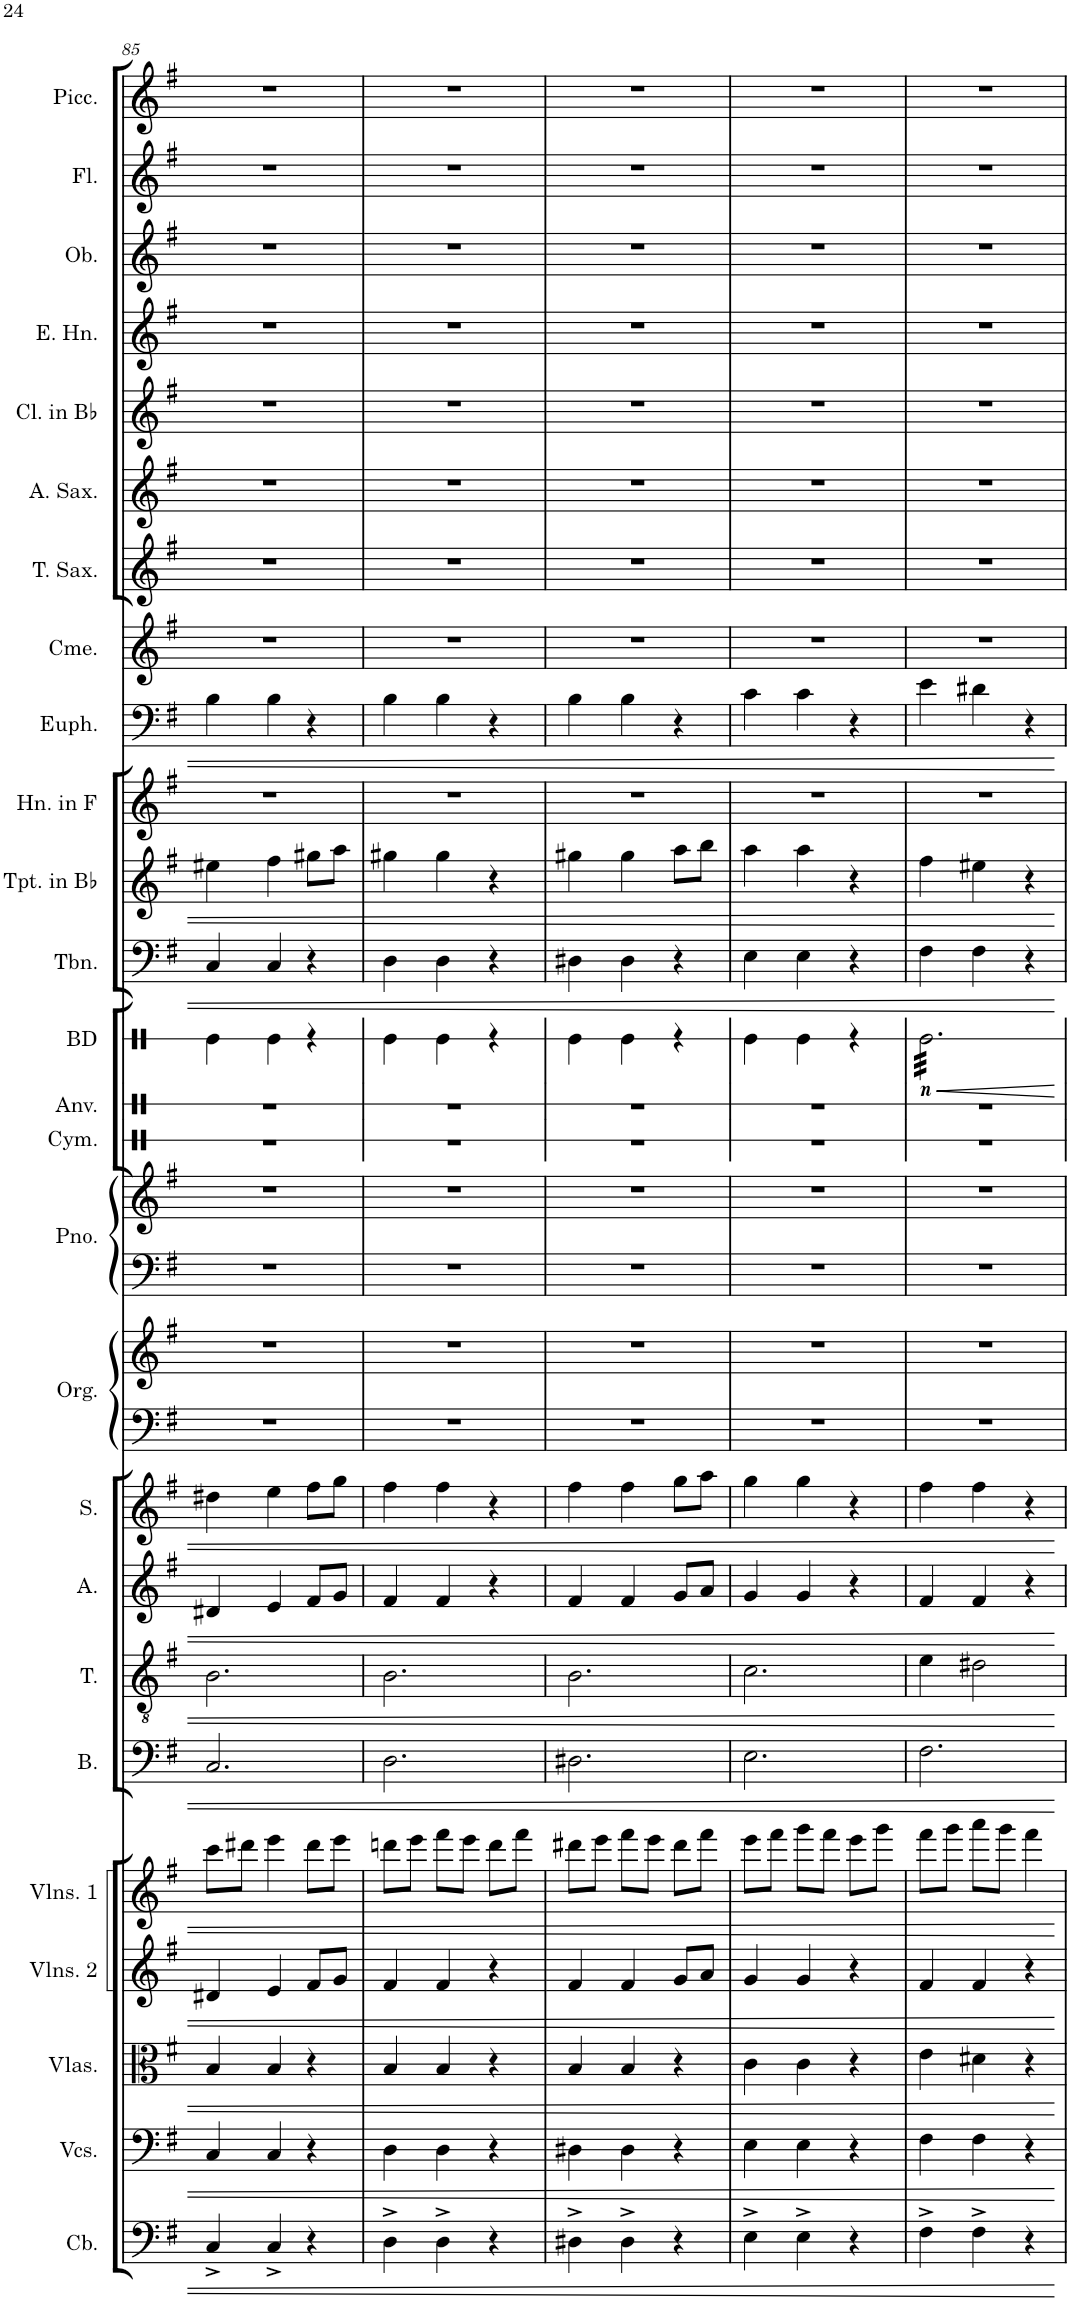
**kern	**kern	**kern	**kern	**kern	**kern	**kern	**kern	**kern	**kern	**kern	**kern	**kern	**kern	**dynam	**kern	**kern	**kern	**kern	**kern	**kern	**kern	**kern	**kern	**kern	**kern	**kern
*part24	*part23	*part22	*part21	*part20	*part19	*part18	*part17	*part16	*part15	*part15	*part14	*part14	*part13	*part13	*part12	*part11	*part10	*part9	*part8	*part7	*part6	*part5	*part4	*part3	*part2	*part1
*staff26	*staff25	*staff24	*staff23	*staff22	*staff21	*staff20	*staff19	*staff18	*staff17	*staff16	*staff15	*staff14	*staff13	*staff13	*staff12	*staff11	*staff10	*staff9	*staff8	*staff7	*staff6	*staff5	*staff4	*staff3	*staff2	*staff1
*I"Contrabass	*I"Violoncellos	*I"Violas	*I"Violins 2	*I"Violins 1	*I"Bass	*I"Tenor	*I"Alto	*I"Soprano	*I"Organ	*	*I"Piano	*	*I"Bass Drum	*	*I"Trombone	*I"Trumpet in Bb	*I"Horn in F	*I"Euphonium	*I"Chimes	*I"Tenor Saxophone	*I"Alto Saxophone	*I"Clarinet in Bb	*I"English Horn	*I"Oboe	*I"Flute	*I"Piccolo
*I'Cb.	*I'Vcs.	*I'Vlas.	*I'Vlns. 2	*I'Vlns. 1	*I'B.	*I'T.	*I'A.	*I'S.	*I'Org.	*	*I'Pno.	*	*I'BD	*	*I'Tbn.	*I'Tpt. in Bb	*I'Hn. in F	*I'Euph.	*I'Cme.	*I'T. Sax.	*I'A. Sax.	*I'Cl. in Bb	*I'E. Hn.	*I'Ob.	*I'Fl.	*I'Picc.
!!LO:PB:g=z
*clefF4	*clefF4	*clefC3	*clefG2	*clefG2	*clefF4	*clefGv2	*clefG2	*clefG2	*clefF4	*clefG2	*clefF4	*clefG2	*clefX	*	*clefF4	*clefG2	*clefG2	*clefF4	*clefG2	*clefG2	*clefG2	*clefG2	*clefG2	*clefG2	*clefG2	*clefG2
*Trd7c12	*	*	*	*	*	*	*	*	*	*	*	*	*	*	*	*Trd1c2	*Trd4c7	*	*	*Trd8c14	*Trd5c9	*Trd1c2	*Trd4c7	*	*	*Trd-7c-12
*k[f#]	*k[f#]	*k[f#]	*k[f#]	*k[f#]	*k[f#]	*k[f#]	*k[f#]	*k[f#]	*k[f#]	*k[f#]	*k[f#]	*k[f#]	*k[]	*	*k[f#]	*k[f#]	*k[f#]	*k[f#]	*k[f#]	*k[f#]	*k[f#]	*k[f#]	*k[f#]	*k[f#]	*k[f#]	*k[f#]
*M3/4	*M3/4	*M3/4	*M3/4	*M3/4	*M3/4	*M3/4	*M3/4	*M3/4	*M3/4	*M3/4	*M3/4	*M3/4	*M3/4	*	*M3/4	*M3/4	*M3/4	*M3/4	*M3/4	*M3/4	*M3/4	*M3/4	*M3/4	*M3/4	*M3/4	*M3/4
=85	=85	=85	=85	=85	=85	=85	=85	=85	=85	=85	=85	=85	=85	=85	=85	=85	=85	=85	=85	=85	=85	=85	=85	=85	=85	=85
4C^/	4C/	4B/	4d#X/	8ccc\L	2.C/	2.B\	4d#X/	4dd#X\	2.r	2.r	2.r	2.r	4Re\	.	4C/	4ee#X\	2.r	4B\	2.r	2.r	2.r	2.r	2.r	2.r	2.r	2.r
.	.	.	.	8ddd#X\J	.	.	.	.	.	.	.	.	.	.	.	.	.	.	.	.	.	.	.	.	.	.
4C^/	4C/	4B/	4e/	4eee\	.	.	4e/	4ee\	.	.	.	.	4Re\	.	4C/	4ff#\	.	4B\	.	.	.	.	.	.	.	.
4r	4r	4r	8f#/L	8ddd#\L	.	.	8f#/L	8ff#\L	.	.	.	.	4r	.	4r	8gg#X\L	.	4r	.	.	.	.	.	.	.	.
.	.	.	8g/J	8eee\J	.	.	8g/J	8gg\J	.	.	.	.	.	.	.	8aa\J	.	.	.	.	.	.	.	.	.	.
=86	=86	=86	=86	=86	=86	=86	=86	=86	=86	=86	=86	=86	=86	=86	=86	=86	=86	=86	=86	=86	=86	=86	=86	=86	=86	=86
4D^\	4D\	4B/	4f#/	8dddn\L	2.D\	2.B\	4f#/	4ff#\	2.r	2.r	2.r	2.r	4Re\	.	4D\	4gg#X\	2.r	4B\	2.r	2.r	2.r	2.r	2.r	2.r	2.r	2.r
.	.	.	.	8eee\J	.	.	.	.	.	.	.	.	.	.	.	.	.	.	.	.	.	.	.	.	.	.
4D^\	4D\	4B/	4f#/	8fff#\L	.	.	4f#/	4ff#\	.	.	.	.	4Re\	.	4D\	4gg#\	.	4B\	.	.	.	.	.	.	.	.
.	.	.	.	8eee\J	.	.	.	.	.	.	.	.	.	.	.	.	.	.	.	.	.	.	.	.	.	.
4r	4r	4r	4r	8ddd\L	.	.	4r	4r	.	.	.	.	4r	.	4r	4r	.	4r	.	.	.	.	.	.	.	.
.	.	.	.	8fff#\J	.	.	.	.	.	.	.	.	.	.	.	.	.	.	.	.	.	.	.	.	.	.
=87	=87	=87	=87	=87	=87	=87	=87	=87	=87	=87	=87	=87	=87	=87	=87	=87	=87	=87	=87	=87	=87	=87	=87	=87	=87	=87
4D#X^\	4D#X\	4B/	4f#/	8ddd#X\L	2.D#X\	2.B\	4f#/	4ff#\	2.r	2.r	2.r	2.r	4Re\	.	4D#X\	4gg#X\	2.r	4B\	2.r	2.r	2.r	2.r	2.r	2.r	2.r	2.r
.	.	.	.	8eee\J	.	.	.	.	.	.	.	.	.	.	.	.	.	.	.	.	.	.	.	.	.	.
4D#^\	4D#\	4B/	4f#/	8fff#\L	.	.	4f#/	4ff#\	.	.	.	.	4Re\	.	4D#\	4gg#\	.	4B\	.	.	.	.	.	.	.	.
.	.	.	.	8eee\J	.	.	.	.	.	.	.	.	.	.	.	.	.	.	.	.	.	.	.	.	.	.
4r	4r	4r	8g/L	8ddd#\L	.	.	8g/L	8gg\L	.	.	.	.	4r	.	4r	8aa\L	.	4r	.	.	.	.	.	.	.	.
.	.	.	8a/J	8fff#\J	.	.	8a/J	8aa\J	.	.	.	.	.	.	.	8bb\J	.	.	.	.	.	.	.	.	.	.
=88	=88	=88	=88	=88	=88	=88	=88	=88	=88	=88	=88	=88	=88	=88	=88	=88	=88	=88	=88	=88	=88	=88	=88	=88	=88	=88
4E^\	4E\	4c\	4g/	8eee\L	2.E\	2.c\	4g/	4gg\	2.r	2.r	2.r	2.r	4Re\	.	4E\	4aa\	2.r	4c\	2.r	2.r	2.r	2.r	2.r	2.r	2.r	2.r
.	.	.	.	8fff#\J	.	.	.	.	.	.	.	.	.	.	.	.	.	.	.	.	.	.	.	.	.	.
4E^\	4E\	4c\	4g/	8ggg\L	.	.	4g/	4gg\	.	.	.	.	4Re\	.	4E\	4aa\	.	4c\	.	.	.	.	.	.	.	.
.	.	.	.	8fff#\J	.	.	.	.	.	.	.	.	.	.	.	.	.	.	.	.	.	.	.	.	.	.
4r	4r	4r	4r	8eee\L	.	.	4r	4r	.	.	.	.	4r	.	4r	4r	.	4r	.	.	.	.	.	.	.	.
.	.	.	.	8ggg\J	.	.	.	.	.	.	.	.	.	.	.	.	.	.	.	.	.	.	.	.	.	.
=89	=89	=89	=89	=89	=89	=89	=89	=89	=89	=89	=89	=89	=89	=89	=89	=89	=89	=89	=89	=89	=89	=89	=89	=89	=89	=89
!	!	!	!	!	!	!	!	!	!	!	!	!	!	!LO:HP:b	!	!	!	!	!	!	!	!	!	!	!	!
!	!	!	!	!	!	!	!	!	!	!	!	!	!	!LO:DY:n=1:b	!	!	!	!	!	!	!	!	!	!	!	!
*	*	*	*	*	*	*	*	*	*	*	*	*	*tremolo	*	*	*	*	*	*	*	*	*	*	*	*	*
4F#^\	4F#\	4e\	4f#/	8fff#\L	2.F#\	4e\	4f#/	4ff#\	2.r	2.r	2.r	2.r	32Re\LLL	< other-dynamics	4F#\	4ff#\	2.r	4e\	2.r	2.r	2.r	2.r	2.r	2.r	2.r	2.r
.	.	.	.	.	.	.	.	.	.	.	.	.	32Re\	.	.	.	.	.	.	.	.	.	.	.	.	.
.	.	.	.	.	.	.	.	.	.	.	.	.	32Re\	.	.	.	.	.	.	.	.	.	.	.	.	.
.	.	.	.	.	.	.	.	.	.	.	.	.	32Re\	.	.	.	.	.	.	.	.	.	.	.	.	.
.	.	.	.	8ggg\J	.	.	.	.	.	.	.	.	32Re\	.	.	.	.	.	.	.	.	.	.	.	.	.
.	.	.	.	.	.	.	.	.	.	.	.	.	32Re\	.	.	.	.	.	.	.	.	.	.	.	.	.
.	.	.	.	.	.	.	.	.	.	.	.	.	32Re\	.	.	.	.	.	.	.	.	.	.	.	.	.
.	.	.	.	.	.	.	.	.	.	.	.	.	32Re\	.	.	.	.	.	.	.	.	.	.	.	.	.
4F#^\	4F#\	4d#X\	4f#/	8aaa\L	.	2d#X\	4f#/	4ff#\	.	.	.	.	32Re\	.	4F#\	4ee#X\	.	4d#X\	.	.	.	.	.	.	.	.
.	.	.	.	.	.	.	.	.	.	.	.	.	32Re\	.	.	.	.	.	.	.	.	.	.	.	.	.
.	.	.	.	.	.	.	.	.	.	.	.	.	32Re\	.	.	.	.	.	.	.	.	.	.	.	.	.
.	.	.	.	.	.	.	.	.	.	.	.	.	32Re\	.	.	.	.	.	.	.	.	.	.	.	.	.
.	.	.	.	8ggg\J	.	.	.	.	.	.	.	.	32Re\	.	.	.	.	.	.	.	.	.	.	.	.	.
.	.	.	.	.	.	.	.	.	.	.	.	.	32Re\	.	.	.	.	.	.	.	.	.	.	.	.	.
.	.	.	.	.	.	.	.	.	.	.	.	.	32Re\	.	.	.	.	.	.	.	.	.	.	.	.	.
.	.	.	.	.	.	.	.	.	.	.	.	.	32Re\	.	.	.	.	.	.	.	.	.	.	.	.	.
4r	4r	4r	4r	4fff#\	.	.	4r	4r	.	.	.	.	32Re\	.	4r	4r	.	4r	.	.	.	.	.	.	.	.
.	.	.	.	.	.	.	.	.	.	.	.	.	32Re\	.	.	.	.	.	.	.	.	.	.	.	.	.
.	.	.	.	.	.	.	.	.	.	.	.	.	32Re\	.	.	.	.	.	.	.	.	.	.	.	.	.
.	.	.	.	.	.	.	.	.	.	.	.	.	32Re\	.	.	.	.	.	.	.	.	.	.	.	.	.
.	.	.	.	.	.	.	.	.	.	.	.	.	32Re\	.	.	.	.	.	.	.	.	.	.	.	.	.
.	.	.	.	.	.	.	.	.	.	.	.	.	32Re\	.	.	.	.	.	.	.	.	.	.	.	.	.
.	.	.	.	.	.	.	.	.	.	.	.	.	32Re\	.	.	.	.	.	.	.	.	.	.	.	.	.
.	.	.	.	.	.	.	.	.	.	.	.	.	32Re\JJJ	.	.	.	.	.	.	.	.	.	.	.	.	.
*	*	*	*	*	*	*	*	*	*	*	*	*	*Xtremolo	*	*	*	*	*	*	*	*	*	*	*	*	*
.	.	.	.	.	.	.	.	.	.	.	.	.	.	[	.	.	.	.	.	.	.	.	.	.	.	.
=	=	=	=	=	=	=	=	=	=	=	=	=	=	=	=	=	=	=	=	=	=	=	=	=	=	=
*-	*-	*-	*-	*-	*-	*-	*-	*-	*-	*-	*-	*-	*-	*-	*-	*-	*-	*-	*-	*-	*-	*-	*-	*-	*-	*-
